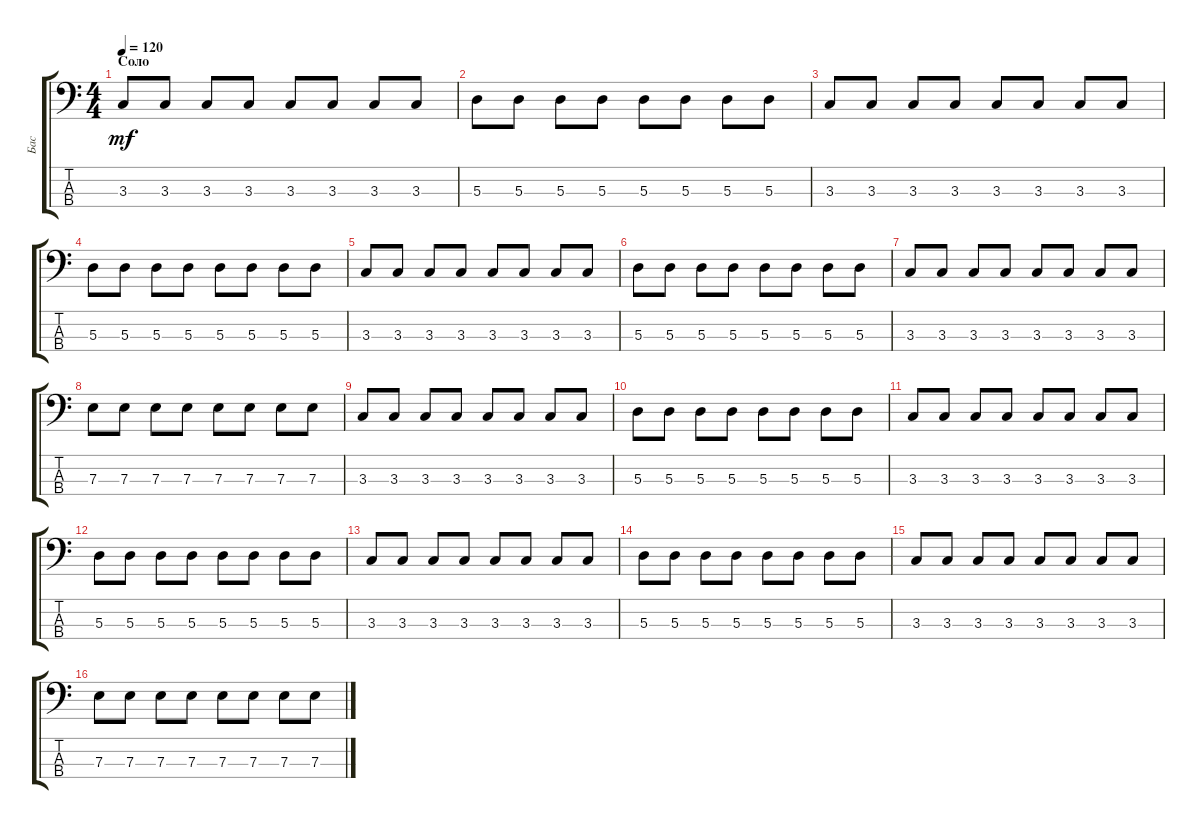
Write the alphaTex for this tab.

\track ("Бас" "Бас") {instrument electricbassfinger}
\staff {score tabs}
\tuning (G2 D2 A1 E1) {hide}
\ts (4 4)
\section ("" "Соло")
\tempo 120
\clef f4
\ks c
3.3.8{dy mf} 3.3.8 3.3.8 3.3.8 3.3.8 3.3.8 3.3.8 3.3.8 |
5.3.8 5.3.8 5.3.8 5.3.8 5.3.8 5.3.8 5.3.8 5.3.8 |
3.3.8 3.3.8 3.3.8 3.3.8 3.3.8 3.3.8 3.3.8 3.3.8 |
5.3.8 5.3.8 5.3.8 5.3.8 5.3.8 5.3.8 5.3.8 5.3.8 |
3.3.8 3.3.8 3.3.8 3.3.8 3.3.8 3.3.8 3.3.8 3.3.8 |
5.3.8 5.3.8 5.3.8 5.3.8 5.3.8 5.3.8 5.3.8 5.3.8 |
3.3.8 3.3.8 3.3.8 3.3.8 3.3.8 3.3.8 3.3.8 3.3.8 |
7.3.8 7.3.8 7.3.8 7.3.8 7.3.8 7.3.8 7.3.8 7.3.8 |
3.3.8 3.3.8 3.3.8 3.3.8 3.3.8 3.3.8 3.3.8 3.3.8 |
5.3.8 5.3.8 5.3.8 5.3.8 5.3.8 5.3.8 5.3.8 5.3.8 |
3.3.8 3.3.8 3.3.8 3.3.8 3.3.8 3.3.8 3.3.8 3.3.8 |
5.3.8 5.3.8 5.3.8 5.3.8 5.3.8 5.3.8 5.3.8 5.3.8 |
3.3.8 3.3.8 3.3.8 3.3.8 3.3.8 3.3.8 3.3.8 3.3.8 |
5.3.8 5.3.8 5.3.8 5.3.8 5.3.8 5.3.8 5.3.8 5.3.8 |
3.3.8 3.3.8 3.3.8 3.3.8 3.3.8 3.3.8 3.3.8 3.3.8 |
7.3.8 7.3.8 7.3.8 7.3.8 7.3.8 7.3.8 7.3.8 7.3.8
